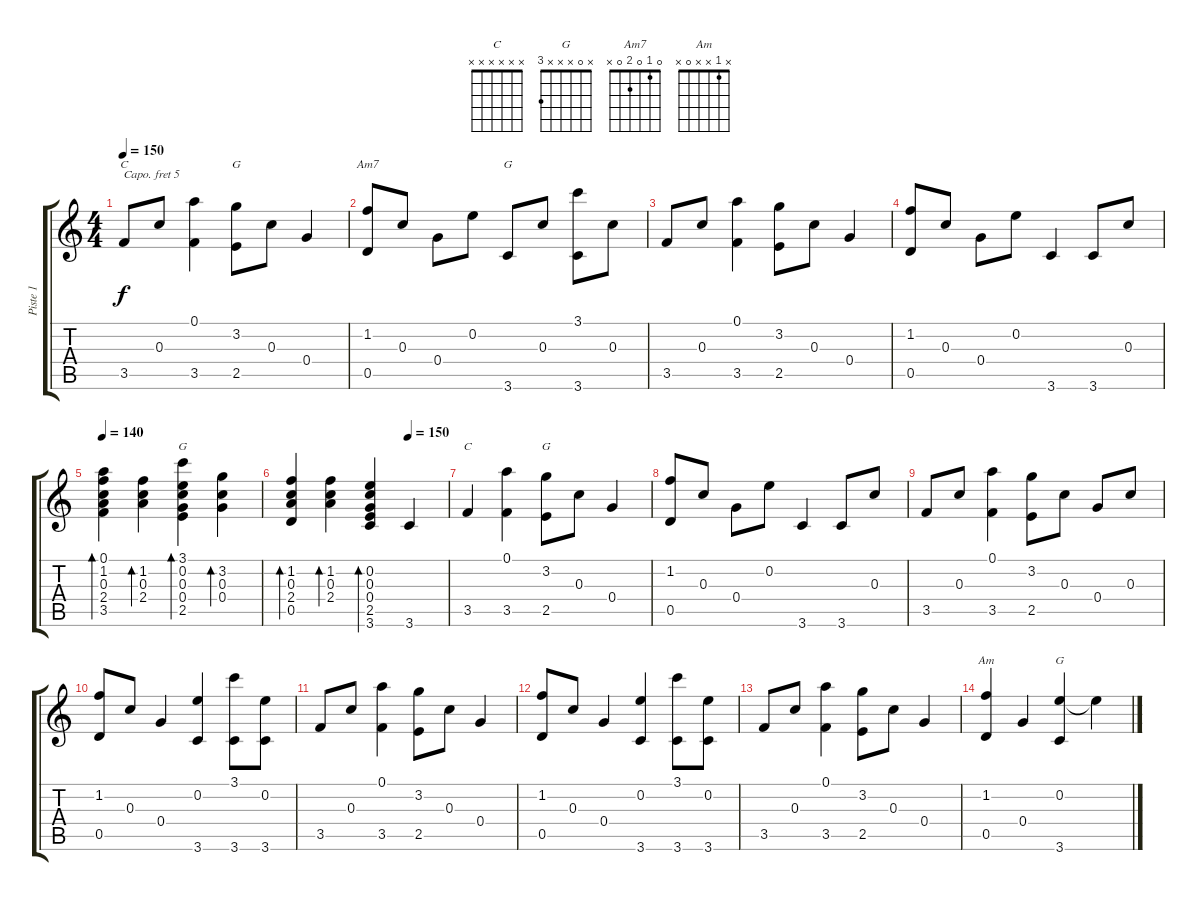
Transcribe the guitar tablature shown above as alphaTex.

\track ("Piste 1" "Piste 1") {instrument acousticguitarsteel}
\staff {score tabs}
\capo 5
\tuning (E4 B3 G3 D3 A2 E2) {hide}
\chord ("C" 0 1 0 2 3 x)
\chord ("G" x 3 0 0 2 x)
\chord ("Am7" 0 1 0 2 0 x)
\chord ("G" x 3 x x 2 x)
\chord ("G" 3 0 0 0 2 x)
\chord ("C" x x x x x x) {firstfret 0}
\chord ("G" x x x x x x) {firstfret 0}
\chord ("Am" x 1 x x 0 x)
\chord ("G" x 0 x x x 3)
\ts (4 4)
\tempo 150
\clef g2
\ks c
3.5.8{ch "C" dy f} 0.3.8 (0.1 3.5).4 (3.2 2.5).8{ch "G"} 0.3.8 0.4.4 |
(1.2 0.5).8{ch "Am7"} 0.3.8 0.4.8 0.2.8 3.6.8{ch "G"} 0.3.8 (3.1 3.6).8 0.3.8 |
3.5.8 0.3.8 (0.1 3.5).4 (3.2 2.5).8 0.3.8 0.4.4 |
(1.2 0.5).8 0.3.8 0.4.8 0.2.8 3.6.4 3.6.8 0.3.8 |
\tempo 140
(0.1 1.2 0.3 2.4 3.5).4{bd 480} (1.2 0.3 2.4).4{bd 480} (3.1 0.2 0.3 0.4 2.5).4{bd 480 ch "G"} (3.2 0.3 0.4).4{bd 480} |
\tempo (150 0.75)
(1.2 0.3 2.4 0.5).4{bd 480} (1.2 0.3 2.4).4{bd 480} (0.2 0.3 0.4 2.5 3.6).4{bd 480} 3.6.4 |
3.5.4{ch "C"} (0.1 3.5).4 (3.2 2.5).8{ch "G"} 0.3.8 0.4.4 |
(1.2 0.5).8 0.3.8 0.4.8 0.2.8 3.6.4 3.6.8 0.3.8 |
3.5.8 0.3.8 (0.1 3.5).4 (3.2 2.5).8 0.3.8 0.4.8 0.3.8 |
(1.2 0.5).8 0.3.8 0.4.4 (0.2 3.6).4 (3.1 3.6).8 (0.2 3.6).8 |
3.5.8 0.3.8 (0.1 3.5).4 (3.2 2.5).8 0.3.8 0.4.4 |
(1.2 0.5).8 0.3.8 0.4.4 (0.2 3.6).4 (3.1 3.6).8 (0.2 3.6).8 |
3.5.8 0.3.8 (0.1 3.5).4 (3.2 2.5).8 0.3.8 0.4.4 |
(1.2 0.5).4{ch "Am"} 0.4.4 (0.2 3.6).4{ch "G"} 0.2{t}.4
